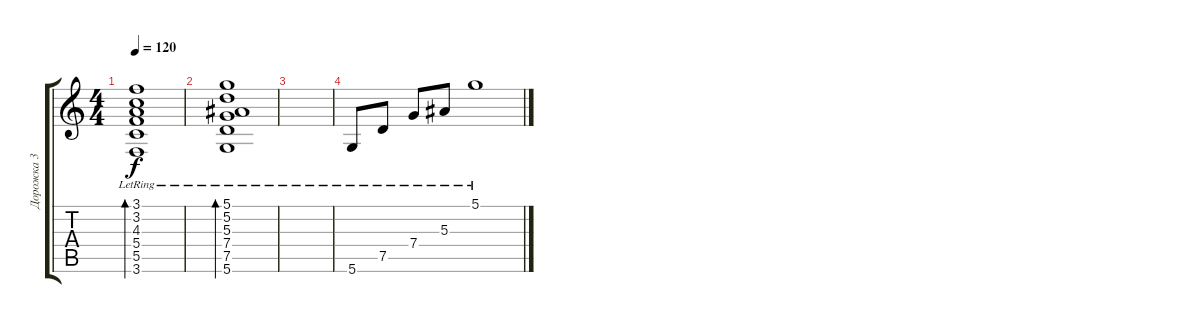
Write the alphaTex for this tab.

\track ("Дорожка 3" "Дорожка 3") {instrument acousticguitarsteel}
\staff {score tabs}
\tuning (D4 A3 F3 C3 G2 D2) {hide}
\ts (4 4)
\tempo 120
\clef g2
\ks c
(3.1{lr} 3.2{lr} 4.3{lr} 5.4{lr} 5.5{lr} 3.6{lr}).1{bd 120 dy f} |
(5.1{lr} 5.2{lr} 5.3{lr} 7.4{lr} 7.5{lr} 5.6{lr}).1{bd 120} |
|
5.6{lr}.8 7.5{lr}.8 7.4{lr}.8 5.3{lr}.8 5.1{lr}.1
